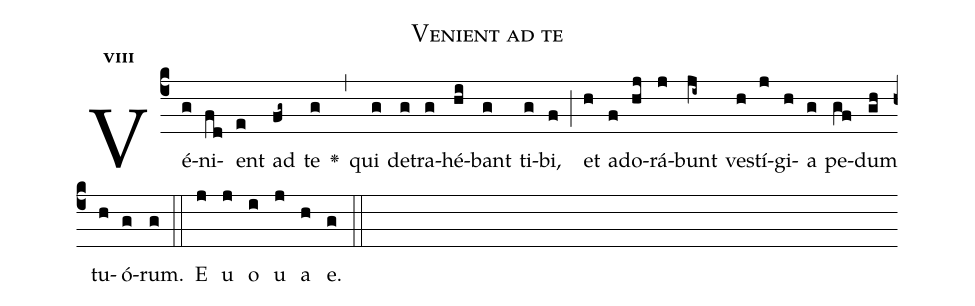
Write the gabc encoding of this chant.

name:Venient ad te;
office-part:Antiphona;
mode:8;
%%
initial-style: 1;
name: Venient ad te
book: Antiphonae & Responsoria/Tomus I, p. 136;
occasion: Diebus inter Epiphaniam et Baptisma Domini;
office-part: Sexta Ant 1;
user-notes: ;
commentary: ;
annotation: 8g;
centering-scheme: english;
fontsize: 12;
font: OFLSortsMillGoudy;
height: 11;
width: 4.5;
%%
(c4)Vé(g)ni(fd)ent(e) ad(fg~) te(g) <v>\greheightstar</v>(,) qui(g) de(g)tra(g)hé(hi)bant(g) ti(g)bi,(f) (;) et(h) ad(f)o(hj)rá(j)bunt(ji~) ve(h)stí(j)gi(h)a(g) pe(gf)dum(gh) tu(h)ó(g)rum.(g) (::)
E(j) u(j) o(i) u(j) a(h) e.(g) (::)
